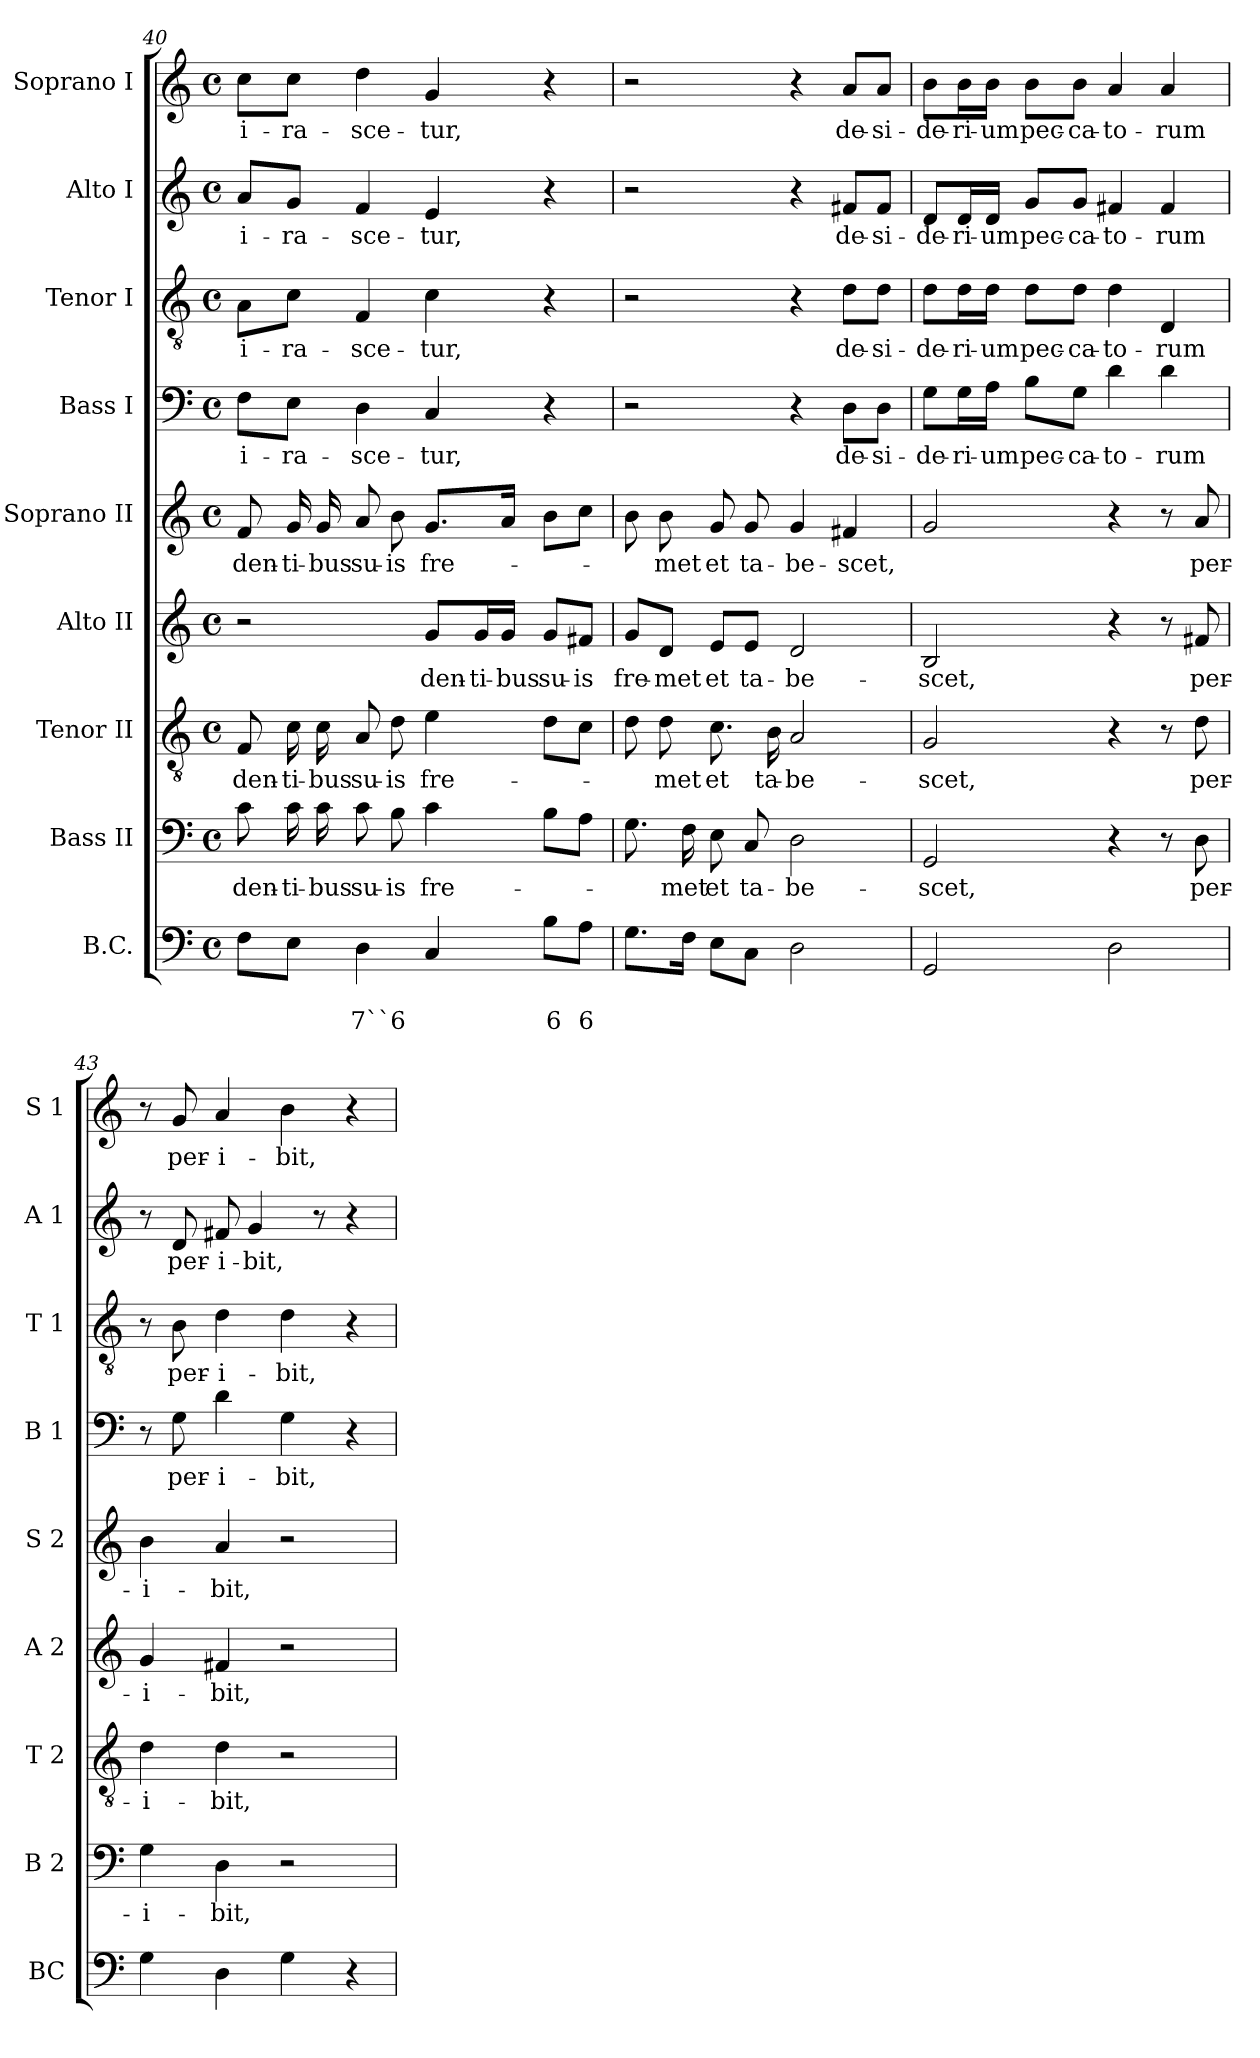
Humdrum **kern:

**kern	**text	**text	**kern	**text	**kern	**text	**kern	**text	**kern	**text	**kern	**text	**kern	**text	**kern	**text	**kern	**text
*part9	*part9	*part9	*part8	*part8	*part7	*part7	*part6	*part6	*part5	*part5	*part4	*part4	*part3	*part3	*part2	*part2	*part1	*part1
*staff9	*staff9	*staff9	*staff8	*staff8	*staff7	*staff7	*staff6	*staff6	*staff5	*staff5	*staff4	*staff4	*staff3	*staff3	*staff2	*staff2	*staff1	*staff1
*I"B.C.	*	*	*I"Bass II	*	*I"Tenor II	*	*I"Alto II	*	*I"Soprano II	*	*I"Bass I	*	*I"Tenor I	*	*I"Alto I	*	*I"Soprano I	*
*I'BC	*	*	*I'B 2	*	*I'T 2	*	*I'A 2	*	*I'S 2	*	*I'B 1	*	*I'T 1	*	*I'A 1	*	*I'S 1	*
*clefF4	*	*	*clefF4	*	*clefGv2	*	*clefG2	*	*clefG2	*	*clefF4	*	*clefGv2	*	*clefG2	*	*clefG2	*
*k[]	*	*	*k[]	*	*k[]	*	*k[]	*	*k[]	*	*k[]	*	*k[]	*	*k[]	*	*k[]	*
*C:	*	*	*C:	*	*C:	*	*C:	*	*C:	*	*C:	*	*C:	*	*C:	*	*C:	*
*M4/4	*	*	*M4/4	*	*M4/4	*	*M4/4	*	*M4/4	*	*M4/4	*	*M4/4	*	*M4/4	*	*M4/4	*
*met(c)	*	*	*met(c)	*	*met(c)	*	*met(c)	*	*met(c)	*	*met(c)	*	*met(c)	*	*met(c)	*	*met(c)	*
=40	=40	=40	=40	=40	=40	=40	=40	=40	=40	=40	=40	=40	=40	=40	=40	=40	=40	=40
!	!	!	!	!LO:LY:b	!	!LO:LY:b	!	!	!	!LO:LY:b	!	!LO:LY:b	!	!LO:LY:b	!	!LO:LY:b	!	!LO:LY:b
8F\L	.	.	8c\	den-	8F/	den-	2r	.	8f/	den-	8F\L	i-	8A\L	i-	8a/L	i-	8cc\L	i-
!	!	!	!	!LO:LY:b	!	!LO:LY:b	!	!	!	!LO:LY:b	!	!LO:LY:b	!	!LO:LY:b	!	!LO:LY:b	!	!LO:LY:b
8E\J	.	.	16c\	-ti-	16c\	-ti-	.	.	16g/	-ti-	8E\J	-ra-	8c\J	-ra-	8g/J	-ra-	8cc\J	-ra-
!	!	!	!	!LO:LY:b	!	!LO:LY:b	!	!	!	!LO:LY:b	!	!	!	!	!	!	!	!
.	.	.	16c\	-bus	16c\	-bus	.	.	16g/	-bus	.	.	.	.	.	.	.	.
!	!	!LO:LY:b	!	!LO:LY:b	!	!LO:LY:b	!	!	!	!LO:LY:b	!	!LO:LY:b	!	!LO:LY:b	!	!LO:LY:b	!	!LO:LY:b
4D\	.	7``6	8c\	su-	8A/	su-	.	.	8a/	su-	4D\	-sce-	4F/	-sce-	4f/	-sce-	4dd\	-sce-
!	!	!	!	!LO:LY:b	!	!LO:LY:b	!	!	!	!LO:LY:b	!	!	!	!	!	!	!	!
.	.	.	8B\	-is	8d\	-is	.	.	8b\	-is	.	.	.	.	.	.	.	.
!	!	!	!	!LO:LY:b	!	!LO:LY:b	!	!LO:LY:b	!	!LO:LY:b	!	!LO:LY:b	!	!LO:LY:b	!	!LO:LY:b	!	!LO:LY:b
4C/	.	.	4c\	fre-	4e\	fre-	8g/L	den-	8.g/L	fre-	4C/	-tur,	4c\	-tur,	4e/	-tur,	4g/	-tur,
!	!	!	!	!	!	!	!	!LO:LY:b	!	!	!	!	!	!	!	!	!	!
.	.	.	.	.	.	.	16g/L	-ti-	.	.	.	.	.	.	.	.	.	.
!	!	!	!	!	!	!	!	!LO:LY:b	!	!	!	!	!	!	!	!	!	!
.	.	.	.	.	.	.	16g/JJ	-bus	16a/Jk	.	.	.	.	.	.	.	.	.
!	!	!LO:LY:b	!	!	!	!	!	!LO:LY:b	!	!	!	!	!	!	!	!	!	!
8B\L	.	6	8B\L	.	8d\L	.	8g/L	su-	8b\L	.	4r	.	4r	.	4r	.	4r	.
!	!	!LO:LY:b	!	!	!	!	!	!LO:LY:b	!	!	!	!	!	!	!	!	!	!
8A\J	.	6	8A\J	.	8c\J	.	8f#X/J	-is	8cc\J	.	.	.	.	.	.	.	.	.
!!LO:PB:g=z
=41	=41	=41	=41	=41	=41	=41	=41	=41	=41	=41	=41	=41	=41	=41	=41	=41	=41	=41
!	!	!	!	!	!	!	!	!LO:LY:b	!	!	!	!	!	!	!	!	!	!
8.G\L	.	.	8.G\	.	8d\	.	8g/L	fre-	8b\	.	2r	.	2r	.	2r	.	2r	.
!	!	!	!	!	!	!LO:LY:b	!	!LO:LY:b	!	!LO:LY:b	!	!	!	!	!	!	!	!
.	.	.	.	.	8d\	-met	8d/J	-met	8b\	-met	.	.	.	.	.	.	.	.
!	!	!	!	!LO:LY:b	!	!	!	!	!	!	!	!	!	!	!	!	!	!
16F\Jk	.	.	16F\	-met	.	.	.	.	.	.	.	.	.	.	.	.	.	.
!	!	!	!	!LO:LY:b	!	!LO:LY:b	!	!LO:LY:b	!	!LO:LY:b	!	!	!	!	!	!	!	!
8E\L	.	.	8E\	et	8.c\	et	8e/L	et	8g/	et	.	.	.	.	.	.	.	.
!	!	!	!	!LO:LY:b	!	!	!	!LO:LY:b	!	!LO:LY:b	!	!	!	!	!	!	!	!
8C\J	.	.	8C/	ta-	.	.	8e/J	ta-	8g/	ta-	.	.	.	.	.	.	.	.
!	!	!	!	!	!	!LO:LY:b	!	!	!	!	!	!	!	!	!	!	!	!
.	.	.	.	.	16B\	ta-	.	.	.	.	.	.	.	.	.	.	.	.
!	!	!	!	!LO:LY:b	!	!LO:LY:b	!	!LO:LY:b	!	!LO:LY:b	!	!	!	!	!	!	!	!
2D\	.	.	2D\	-be-	2A/	-be-	2d/	-be-	4g/	-be-	4r	.	4r	.	4r	.	4r	.
!	!	!	!	!	!	!	!	!	!	!LO:LY:b	!	!LO:LY:b	!	!LO:LY:b	!	!LO:LY:b	!	!LO:LY:b
.	.	.	.	.	.	.	.	.	4f#X/	-scet,	8D\L	de-	8d\L	de-	8f#X/L	de-	8a/L	de-
!	!	!	!	!	!	!	!	!	!	!	!	!LO:LY:b	!	!LO:LY:b	!	!LO:LY:b	!	!LO:LY:b
.	.	.	.	.	.	.	.	.	.	.	8D\J	-si-	8d\J	-si-	8f#/J	-si-	8a/J	-si-
=42	=42	=42	=42	=42	=42	=42	=42	=42	=42	=42	=42	=42	=42	=42	=42	=42	=42	=42
!	!	!	!	!LO:LY:b	!	!LO:LY:b	!	!LO:LY:b	!	!	!	!LO:LY:b	!	!LO:LY:b	!	!LO:LY:b	!	!LO:LY:b
2GG/	.	.	2GG/	-scet,	2G/	-scet,	2B/	-scet,	2g/	.	8G\L	-de-	8d\L	-de-	8d/L	-de-	8b\L	-de-
!	!	!	!	!	!	!	!	!	!	!	!	!LO:LY:b	!	!LO:LY:b	!	!LO:LY:b	!	!LO:LY:b
.	.	.	.	.	.	.	.	.	.	.	16G\L	-ri-	16d\L	-ri-	16d/L	-ri-	16b\L	-ri-
!	!	!	!	!	!	!	!	!	!	!	!	!LO:LY:b	!	!LO:LY:b	!	!LO:LY:b	!	!LO:LY:b
.	.	.	.	.	.	.	.	.	.	.	16A\JJ	-um	16d\JJ	-um	16d/JJ	-um	16b\JJ	-um
!	!	!	!	!	!	!	!	!	!	!	!	!LO:LY:b	!	!LO:LY:b	!	!LO:LY:b	!	!LO:LY:b
.	.	.	.	.	.	.	.	.	.	.	8B\L	pec-	8d\L	pec-	8g/L	pec-	8b\L	pec-
!	!	!	!	!	!	!	!	!	!	!	!	!LO:LY:b	!	!LO:LY:b	!	!LO:LY:b	!	!LO:LY:b
.	.	.	.	.	.	.	.	.	.	.	8G\J	-ca-	8d\J	-ca-	8g/J	-ca-	8b\J	-ca-
!	!	!	!	!	!	!	!	!	!	!	!	!LO:LY:b	!	!LO:LY:b	!	!LO:LY:b	!	!LO:LY:b
2D\	.	.	4r	.	4r	.	4r	.	4r	.	4d\	-to-	4d\	-to-	4f#X/	-to-	4a/	-to-
!	!	!	!	!	!	!	!	!	!	!	!	!LO:LY:b	!	!LO:LY:b	!	!LO:LY:b	!	!LO:LY:b
.	.	.	8r	.	8r	.	8r	.	8r	.	4d\	-rum	4D/	-rum	4f#/	-rum	4a/	-rum
!	!	!	!	!LO:LY:b	!	!LO:LY:b	!	!LO:LY:b	!	!LO:LY:b	!	!	!	!	!	!	!	!
.	.	.	8D\	per-	8d\	per-	8f#X/	per-	8a/	per-	.	.	.	.	.	.	.	.
=43	=43	=43	=43	=43	=43	=43	=43	=43	=43	=43	=43	=43	=43	=43	=43	=43	=43	=43
!	!	!	!	!LO:LY:b	!	!LO:LY:b	!	!LO:LY:b	!	!LO:LY:b	!	!	!	!	!	!	!	!
4G\	.	.	4G\	-i-	4d\	-i-	4g/	-i-	4b\	-i-	8r	.	8r	.	8r	.	8r	.
!	!	!	!	!	!	!	!	!	!	!	!	!LO:LY:b	!	!LO:LY:b	!	!LO:LY:b	!	!LO:LY:b
.	.	.	.	.	.	.	.	.	.	.	8G\	per-	8B\	per-	8d/	per-	8g/	per-
!	!	!	!	!LO:LY:b	!	!LO:LY:b	!	!LO:LY:b	!	!LO:LY:b	!	!LO:LY:b	!	!LO:LY:b	!	!LO:LY:b	!	!LO:LY:b
4D\	.	.	4D\	-bit,	4d\	-bit,	4f#X/	-bit,	4a/	-bit,	4d\	-i-	4d\	-i-	8f#X/	-i-	4a/	-i-
!	!	!	!	!	!	!	!	!	!	!	!	!	!	!	!	!LO:LY:b	!	!
.	.	.	.	.	.	.	.	.	.	.	.	.	.	.	4g/	-bit,	.	.
!	!	!	!	!	!	!	!	!	!	!	!	!LO:LY:b	!	!LO:LY:b	!	!	!	!LO:LY:b
4G\	.	.	2r	.	2r	.	2r	.	2r	.	4G\	-bit,	4d\	-bit,	.	.	4b\	-bit,
.	.	.	.	.	.	.	.	.	.	.	.	.	.	.	8r	.	.	.
4r	.	.	.	.	.	.	.	.	.	.	4r	.	4r	.	4r	.	4r	.
=	=	=	=	=	=	=	=	=	=	=	=	=	=	=	=	=	=	=
*-	*-	*-	*-	*-	*-	*-	*-	*-	*-	*-	*-	*-	*-	*-	*-	*-	*-	*-
